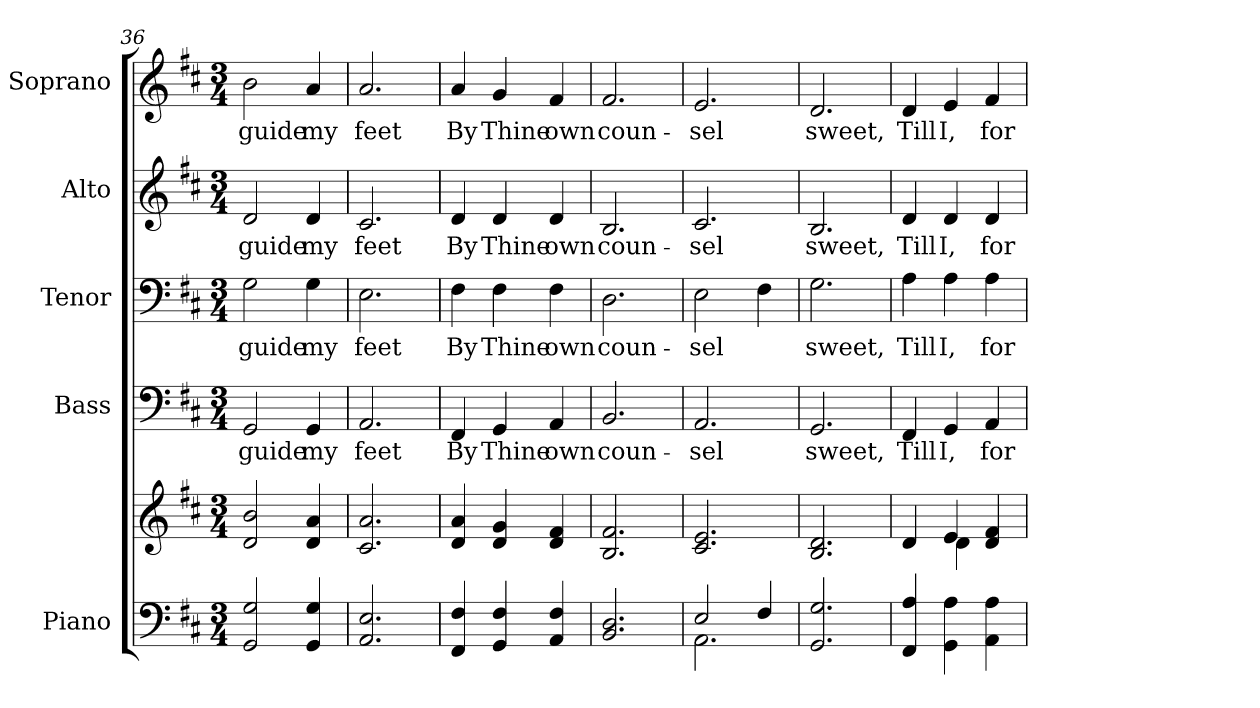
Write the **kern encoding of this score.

**kern	**kern	**kern	**text	**kern	**text	**kern	**text	**kern	**text
*part5	*part5	*part4	*part4	*part3	*part3	*part2	*part2	*part1	*part1
*staff6	*staff5	*staff4	*staff4	*staff3	*staff3	*staff2	*staff2	*staff1	*staff1
*I"Piano	*	*I"Bass	*	*I"Tenor	*	*I"Alto	*	*I"Soprano	*
*I'Pno.	*	*I'B.	*	*I'T.	*	*I'A.	*	*I'S.	*
!!LO:LB:g=z
*clefF4	*clefG2	*clefF4	*	*clefF4	*	*clefG2	*	*clefG2	*
*k[f#c#]	*k[f#c#]	*k[f#c#]	*	*k[f#c#]	*	*k[f#c#]	*	*k[f#c#]	*
*D:	*D:	*D:	*	*D:	*	*D:	*	*D:	*
*M3/4	*M3/4	*M3/4	*	*M3/4	*	*M3/4	*	*M3/4	*
=36	=36	=36	=36	=36	=36	=36	=36	=36	=36
!	!	!	!LO:LY:b:color=#000000	!	!	!	!	!	!
!	!	!	!	!	!LO:LY:b:color=#000000	!	!	!	!
!	!	!	!	!	!	!	!LO:LY:b:color=#000000	!	!
!	!	!	!	!	!	!	!	!	!LO:LY:b:color=#000000
2GGi/ 2Gi	2di/ 2bi	2GGi/	guide	2Gi\	guide	2di/	guide	2bi\	guide
!	!	!	!LO:LY:b:color=#000000	!	!	!	!	!	!
!	!	!	!	!	!LO:LY:b:color=#000000	!	!	!	!
!	!	!	!	!	!	!	!LO:LY:b:color=#000000	!	!
!	!	!	!	!	!	!	!	!	!LO:LY:b:color=#000000
4GGi/ 4Gi	4di/ 4ai	4GGi/	my	4Gi\	my	4di/	my	4ai/	my
=37	=37	=37	=37	=37	=37	=37	=37	=37	=37
!	!	!	!LO:LY:b:color=#000000	!	!	!	!	!	!
!	!	!	!	!	!LO:LY:b:color=#000000	!	!	!	!
!	!	!	!	!	!	!	!LO:LY:b:color=#000000	!	!
!	!	!	!	!	!	!	!	!	!LO:LY:b:color=#000000
2.AAi/ 2.Ei	2.c#i/ 2.ai	2.AAi/	feet	2.Ei\	feet	2.c#i/	feet	2.ai/	feet
=38	=38	=38	=38	=38	=38	=38	=38	=38	=38
!	!	!	!LO:LY:b:color=#000000	!	!	!	!	!	!
!	!	!	!	!	!LO:LY:b:color=#000000	!	!	!	!
!	!	!	!	!	!	!	!LO:LY:b:color=#000000	!	!
!	!	!	!	!	!	!	!	!	!LO:LY:b:color=#000000
4FF#i/ 4F#i	4di/ 4ai	4FF#i/	By	4F#i\	By	4di/	By	4ai/	By
!	!	!	!LO:LY:b:color=#000000	!	!	!	!	!	!
!	!	!	!	!	!LO:LY:b:color=#000000	!	!	!	!
!	!	!	!	!	!	!	!LO:LY:b:color=#000000	!	!
!	!	!	!	!	!	!	!	!	!LO:LY:b:color=#000000
4GGi/ 4F#i	4di/ 4gi	4GGi/	Thine	4F#i\	Thine	4di/	Thine	4gi/	Thine
!	!	!	!LO:LY:b:color=#000000	!	!	!	!	!	!
!	!	!	!	!	!LO:LY:b:color=#000000	!	!	!	!
!	!	!	!	!	!	!	!LO:LY:b:color=#000000	!	!
!	!	!	!	!	!	!	!	!	!LO:LY:b:color=#000000
4AAi/ 4F#i	4di/ 4f#i	4AAi/	own	4F#i\	own	4di/	own	4f#i/	own
=39	=39	=39	=39	=39	=39	=39	=39	=39	=39
!	!	!	!LO:LY:b:color=#000000	!	!	!	!	!	!
!	!	!	!	!	!LO:LY:b:color=#000000	!	!	!	!
!	!	!	!	!	!	!	!LO:LY:b:color=#000000	!	!
!	!	!	!	!	!	!	!	!	!LO:LY:b:color=#000000
2.BBi/ 2.Di	2.Bi/ 2.f#i	2.BBi/	coun-	2.Di\	coun-	2.Bi/	coun-	2.f#i/	coun-
!!LO:PB:g=z
=40	=40	=40	=40	=40	=40	=40	=40	=40	=40
*^	*	*	*	*	*	*	*	*	*
!	!	!	!	!LO:LY:b:color=#000000	!	!	!	!	!	!
!	!	!	!	!	!	!LO:LY:b:color=#000000	!	!	!	!
!	!	!	!	!	!	!	!	!LO:LY:b:color=#000000	!	!
!	!	!	!	!	!	!	!	!	!	!LO:LY:b:color=#000000
2Ei/	2.AAi\	2.c#i/ 2.ei	2.AAi/	-sel	2Ei\	-sel	2.c#i/	-sel	2.ei/	-sel
4F#i/	.	.	.	.	4F#i\	.	.	.	.	.
*v	*v	*	*	*	*	*	*	*	*	*
=41	=41	=41	=41	=41	=41	=41	=41	=41	=41
!	!	!	!LO:LY:b:color=#000000	!	!	!	!	!	!
!	!	!	!	!	!LO:LY:b:color=#000000	!	!	!	!
!	!	!	!	!	!	!	!LO:LY:b:color=#000000	!	!
!	!	!	!	!	!	!	!	!	!LO:LY:b:color=#000000
2.GGi/ 2.Gi	2.Bi/ 2.di	2.GGi/	sweet,	2.Gi\	sweet,	2.Bi/	sweet,	2.di/	sweet,
=42	=42	=42	=42	=42	=42	=42	=42	=42	=42
*	*^	*	*	*	*	*	*	*	*
!	!	!	!	!LO:LY:b:color=#000000	!	!	!	!	!	!
!	!	!	!	!	!	!LO:LY:b:color=#000000	!	!	!	!
!	!	!	!	!	!	!	!	!LO:LY:b:color=#000000	!	!
!	!	!	!	!	!	!	!	!	!	!LO:LY:b:color=#000000
4FF#i/ 4Ai	4di/	4ryy	4FF#i/	Till	4Ai\	Till	4di/	Till	4di/	Till
!	!	!	!	!LO:LY:b:color=#000000	!	!	!	!	!	!
!	!	!	!	!	!	!LO:LY:b:color=#000000	!	!	!	!
!	!	!	!	!	!	!	!	!LO:LY:b:color=#000000	!	!
!	!	!	!	!	!	!	!	!	!	!LO:LY:b:color=#000000
4GGi\ 4Ai	4ei/	4di\	4GGi/	I,	4Ai\	I,	4di/	I,	4ei/	I,
!	!	!	!	!LO:LY:b:color=#000000	!	!	!	!	!	!
!	!	!	!	!	!	!LO:LY:b:color=#000000	!	!	!	!
!	!	!	!	!	!	!	!	!LO:LY:b:color=#000000	!	!
!	!	!	!	!	!	!	!	!	!	!LO:LY:b:color=#000000
4AAi\ 4Ai	4di/ 4f#i	4ryy	4AAi/	for	4Ai\	for	4di/	for	4f#i/	for
*	*v	*v	*	*	*	*	*	*	*	*
=	=	=	=	=	=	=	=	=	=
*-	*-	*-	*-	*-	*-	*-	*-	*-	*-
